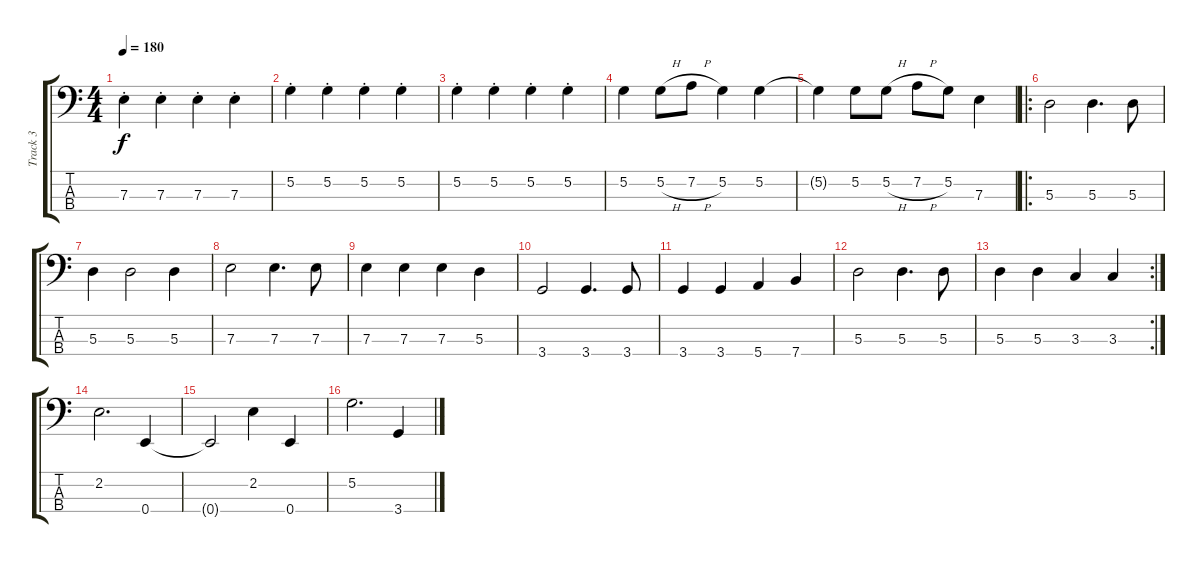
\track ("Track 3" "Track 3") {instrument electricbasspick}
\staff {score tabs}
\tuning (G2 D2 A1 E1) {hide}
\ts (4 4)
\tempo 180
\clef f4
\ks c
7.3{st}.4{dy f} 7.3{st}.4 7.3{st}.4 7.3{st}.4 |
5.2{st}.4 5.2{st}.4 5.2{st}.4 5.2{st}.4 |
5.2{st}.4 5.2{st}.4 5.2{st}.4 5.2{st}.4 |
5.2.4 5.2{h}.8 7.2{h}.8 5.2.4 5.2.4 |
5.2{t}.4 5.2.8 5.2{h}.8 7.2{h}.8 5.2.8 7.3.4 |
\ro
5.3.2 5.3.4{d} 5.3.8 |
5.3.4 5.3.2 5.3.4 |
7.3.2 7.3.4{d} 7.3.8 |
7.3.4 7.3.4 7.3.4 5.3.4 |
3.4.2 3.4.4{d} 3.4.8 |
3.4.4 3.4.4 5.4.4 7.4.4 |
5.3.2 5.3.4{d} 5.3.8 |
\rc 2
5.3.4 5.3.4 3.3.4 3.3.4 |
2.2.2{d} 0.4.4 |
0.4{t}.2 2.2.4 0.4.4 |
5.2.2{d} 3.4.4
